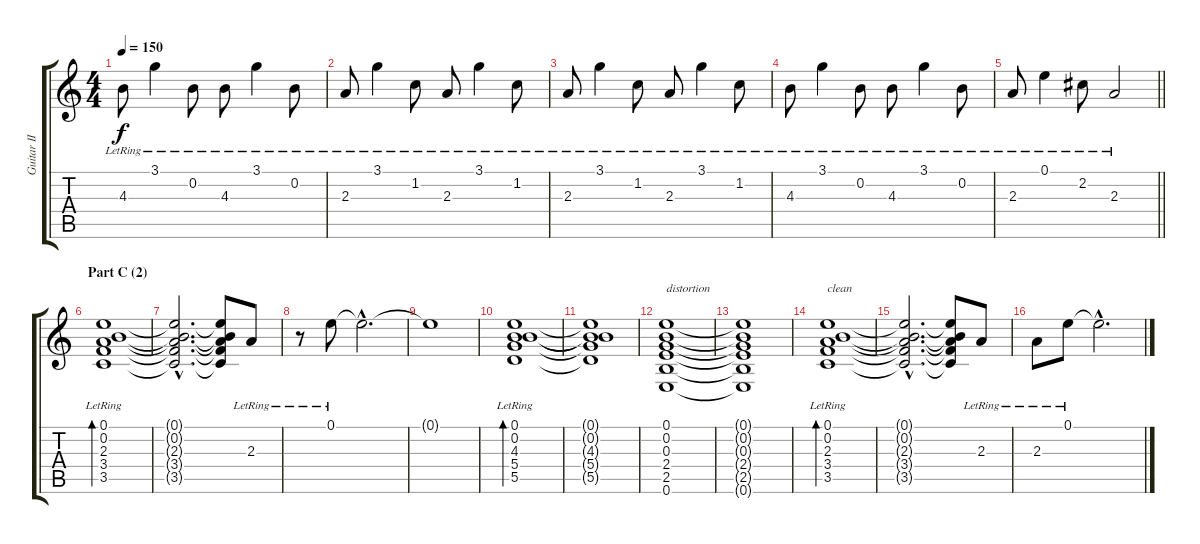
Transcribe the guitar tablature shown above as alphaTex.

\track ("Guitar II (Inoran)" "Guitar II ") {instrument electricguitarclean}
\staff {score tabs}
\tuning (E4 B3 G3 D3 A2 E2) {hide}
\ts (4 4)
\tempo 150
\clef g2
\ks c
4.3{lr}.8{dy f} 3.1{lr}.4 0.2{lr}.8 4.3{lr}.8 3.1{lr}.4 0.2{lr}.8 |
2.3{lr}.8 3.1{lr}.4 1.2{lr}.8 2.3{lr}.8 3.1{lr}.4 1.2{lr}.8 |
2.3{lr}.8 3.1{lr}.4 1.2{lr}.8 2.3{lr}.8 3.1{lr}.4 1.2{lr}.8 |
4.3{lr}.8 3.1{lr}.4 0.2{lr}.8 4.3{lr}.8 3.1{lr}.4 0.2{lr}.8 |
\barLineRight lightlight
2.3{lr}.8 0.1{lr}.4 2.2{lr}.8 2.3{lr}.2 |
\section ("" "Part C (2)")
(0.1{lr} 0.2{lr} 2.3{lr} 3.4{lr} 3.5{lr}).1{bd 120} |
(0.1{hac t} 0.2{hac t} 2.3{hac t} 3.4{hac t} 3.5{hac t}).2{d} (0.1{t} 0.2{t} 2.3{t} 3.4{t} 3.5{t}).8 2.3{lr}.8 |
r.8 0.1{lr}.8 0.1{hac t}.2{d} |
0.1{t}.1 |
(0.1{lr} 0.2{lr} 4.3{lr} 5.4{lr} 5.5{lr}).1{bd 120} |
(0.1{t} 0.2{t} 4.3{t} 5.4{t} 5.5{t}).1 |
(0.1 0.2 0.3 2.4 2.5 0.6).1{txt "distortion" instrument distortionguitar} |
(0.1{t} 0.2{t} 0.3{t} 2.4{t} 2.5{t} 0.6{t}).1 |
(0.1{lr} 0.2{lr} 2.3{lr} 3.4{lr} 3.5{lr}).1{bd 120 txt "clean" instrument electricguitarclean} |
(0.1{hac t} 0.2{hac t} 2.3{hac t} 3.4{hac t} 3.5{hac t}).2{d} (0.1{t} 0.2{t} 2.3{t} 3.4{t} 3.5{t}).8 2.3{lr}.8 |
2.3{lr}.8 0.1{lr}.8 0.1{hac t}.2{d}
